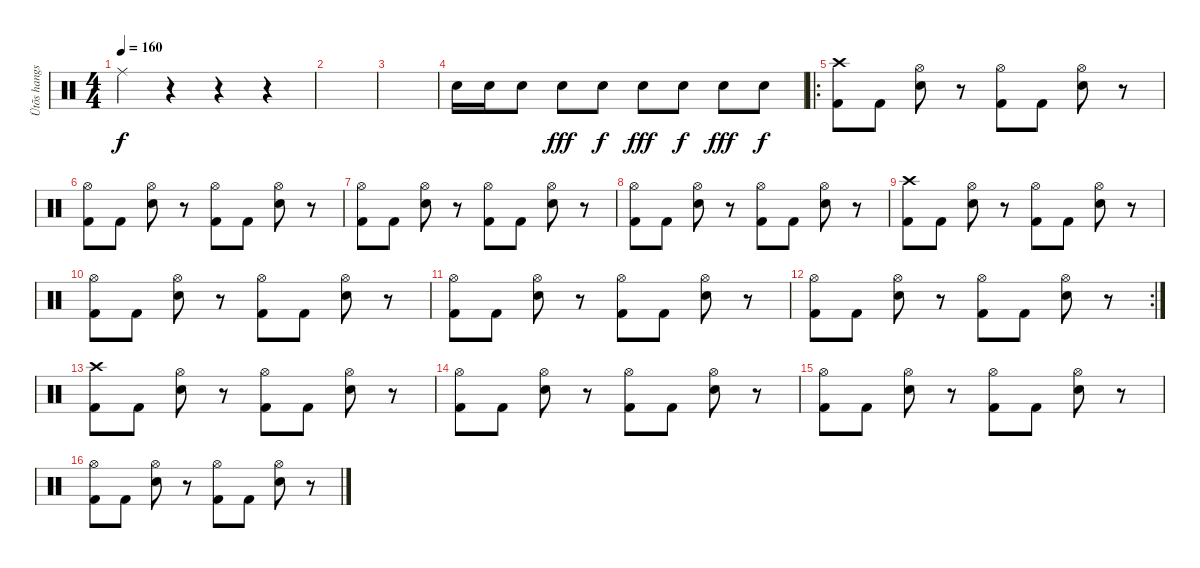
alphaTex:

\track ("Ütõs hangszer" "Ütõs hangs") {instrument percussion}
\staff {score}
\articulation defaults
\ts (4 4)
\tempo 160
\clef neutral
\ks c "Ride (middle)".4{dy f}
r.4 r.4 r.4 |
|
|
"Electric Snare (hit)".16 "Electric Snare (hit)".16 "Electric Snare (hit)".8 "Electric Snare (hit)".8{dy fff} "Electric Snare (hit)".8{dy f} "Electric Snare (hit)".8{dy fff} "Electric Snare (hit)".8{dy f} "Electric Snare (hit)".8{dy fff} "Electric Snare (hit)".8{dy f} |
\ro
("Crash high (hit)" "Kick (hit) 2").8 "Kick (hit) 2".8 ("Hi-Hat (open)" "Electric Snare (hit)").8 r.8 ("Hi-Hat (open)" "Kick (hit) 2").8 "Kick (hit) 2".8 ("Hi-Hat (open)" "Electric Snare (hit)").8 r.8 |
("Hi-Hat (open)" "Kick (hit) 2").8 "Kick (hit) 2".8 ("Hi-Hat (open)" "Electric Snare (hit)").8 r.8 ("Hi-Hat (open)" "Kick (hit) 2").8 "Kick (hit) 2".8 ("Hi-Hat (open)" "Electric Snare (hit)").8 r.8 |
("Hi-Hat (open)" "Kick (hit) 2").8 "Kick (hit) 2".8 ("Hi-Hat (open)" "Electric Snare (hit)").8 r.8 ("Hi-Hat (open)" "Kick (hit) 2").8 "Kick (hit) 2".8 ("Hi-Hat (open)" "Electric Snare (hit)").8 r.8 |
("Hi-Hat (open)" "Kick (hit) 2").8 "Kick (hit) 2".8 ("Hi-Hat (open)" "Electric Snare (hit)").8 r.8 ("Hi-Hat (open)" "Kick (hit) 2").8 "Kick (hit) 2".8 ("Hi-Hat (open)" "Electric Snare (hit)").8 r.8 |
("Crash high (hit)" "Kick (hit) 2").8 "Kick (hit) 2".8 ("Hi-Hat (open)" "Electric Snare (hit)").8 r.8 ("Hi-Hat (open)" "Kick (hit) 2").8 "Kick (hit) 2".8 ("Hi-Hat (open)" "Electric Snare (hit)").8 r.8 |
("Hi-Hat (open)" "Kick (hit) 2").8 "Kick (hit) 2".8 ("Hi-Hat (open)" "Electric Snare (hit)").8 r.8 ("Hi-Hat (open)" "Kick (hit) 2").8 "Kick (hit) 2".8 ("Hi-Hat (open)" "Electric Snare (hit)").8 r.8 |
("Hi-Hat (open)" "Kick (hit) 2").8 "Kick (hit) 2".8 ("Hi-Hat (open)" "Electric Snare (hit)").8 r.8 ("Hi-Hat (open)" "Kick (hit) 2").8 "Kick (hit) 2".8 ("Hi-Hat (open)" "Electric Snare (hit)").8 r.8 |
\rc 2
("Hi-Hat (open)" "Kick (hit) 2").8 "Kick (hit) 2".8 ("Hi-Hat (open)" "Electric Snare (hit)").8 r.8 ("Hi-Hat (open)" "Kick (hit) 2").8 "Kick (hit) 2".8 ("Hi-Hat (open)" "Electric Snare (hit)").8 r.8 |
("Crash high (hit)" "Kick (hit) 2").8 "Kick (hit) 2".8 ("Hi-Hat (open)" "Electric Snare (hit)").8 r.8 ("Hi-Hat (open)" "Kick (hit) 2").8 "Kick (hit) 2".8 ("Hi-Hat (open)" "Electric Snare (hit)").8 r.8 |
("Hi-Hat (open)" "Kick (hit) 2").8 "Kick (hit) 2".8 ("Hi-Hat (open)" "Electric Snare (hit)").8 r.8 ("Hi-Hat (open)" "Kick (hit) 2").8 "Kick (hit) 2".8 ("Hi-Hat (open)" "Electric Snare (hit)").8 r.8 |
("Hi-Hat (open)" "Kick (hit) 2").8 "Kick (hit) 2".8 ("Hi-Hat (open)" "Electric Snare (hit)").8 r.8 ("Hi-Hat (open)" "Kick (hit) 2").8 "Kick (hit) 2".8 ("Hi-Hat (open)" "Electric Snare (hit)").8 r.8 |
("Hi-Hat (open)" "Kick (hit) 2").8 "Kick (hit) 2".8 ("Hi-Hat (open)" "Electric Snare (hit)").8 r.8 ("Hi-Hat (open)" "Kick (hit) 2").8 "Kick (hit) 2".8 ("Hi-Hat (open)" "Electric Snare (hit)").8 r.8
